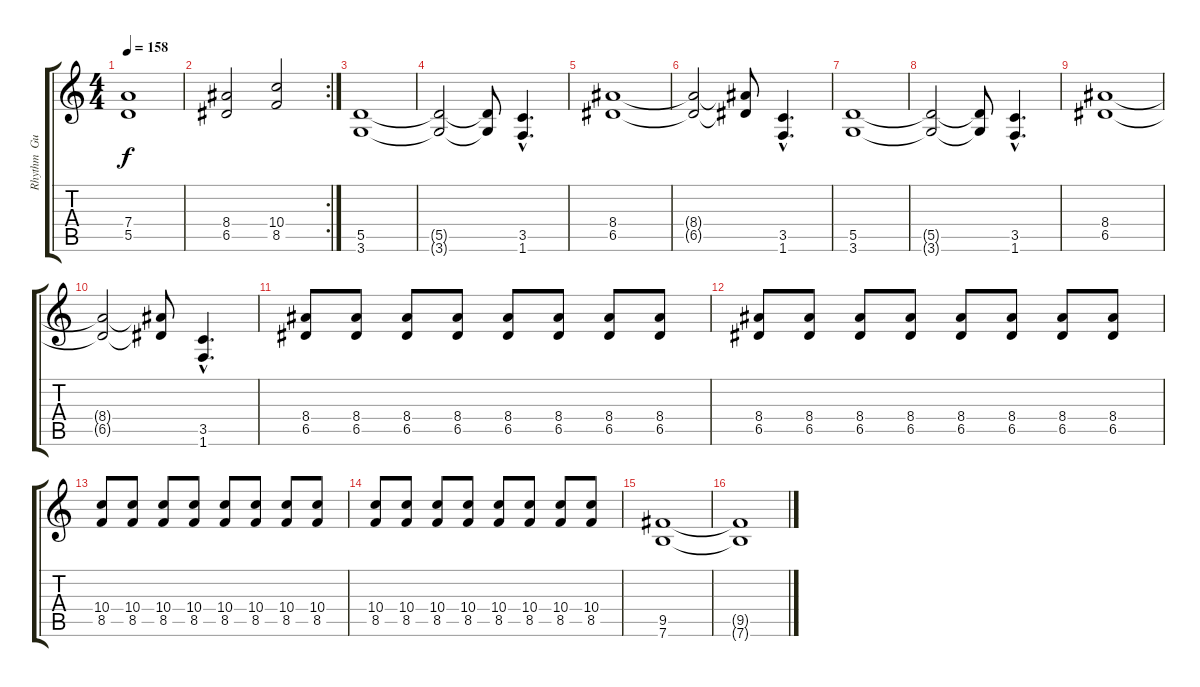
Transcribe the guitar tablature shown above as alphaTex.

\track ("Rhythm  Guitar" "Rhythm  Gu") {instrument distortionguitar}
\staff {score tabs}
\tuning (E4 B3 G3 D3 A2 E2) {hide}
\ts (4 4)
\tempo 158
\clef g2
\ks c
(7.4 5.5).1{dy f} |
\rc 2
(8.4 6.5).2 (10.4 8.5).2 |
(5.5 3.6).1 |
(5.5{t} 3.6{t}).2 (5.5{t} 3.6{t}).8 (3.5{hac} 1.6{hac}).4{d} |
(8.4 6.5).1 |
(8.4{t} 6.5{t}).2 (8.4{t} 6.5{t}).8 (3.5{hac} 1.6{hac}).4{d} |
(5.5 3.6).1 |
(5.5{t} 3.6{t}).2 (5.5{t} 3.6{t}).8 (3.5{hac} 1.6{hac}).4{d} |
(8.4 6.5).1 |
(8.4{t} 6.5{t}).2 (8.4{t} 6.5{t}).8 (3.5{hac} 1.6{hac}).4{d} |
(8.4 6.5).8 (8.4 6.5).8 (8.4 6.5).8 (8.4 6.5).8 (8.4 6.5).8 (8.4 6.5).8 (8.4 6.5).8 (8.4 6.5).8 |
(8.4 6.5).8 (8.4 6.5).8 (8.4 6.5).8 (8.4 6.5).8 (8.4 6.5).8 (8.4 6.5).8 (8.4 6.5).8 (8.4 6.5).8 |
(10.4 8.5).8 (10.4 8.5).8 (10.4 8.5).8 (10.4 8.5).8 (10.4 8.5).8 (10.4 8.5).8 (10.4 8.5).8 (10.4 8.5).8 |
(10.4 8.5).8 (10.4 8.5).8 (10.4 8.5).8 (10.4 8.5).8 (10.4 8.5).8 (10.4 8.5).8 (10.4 8.5).8 (10.4 8.5).8 |
(9.5 7.6).1 |
(9.5{t} 7.6{t}).1
